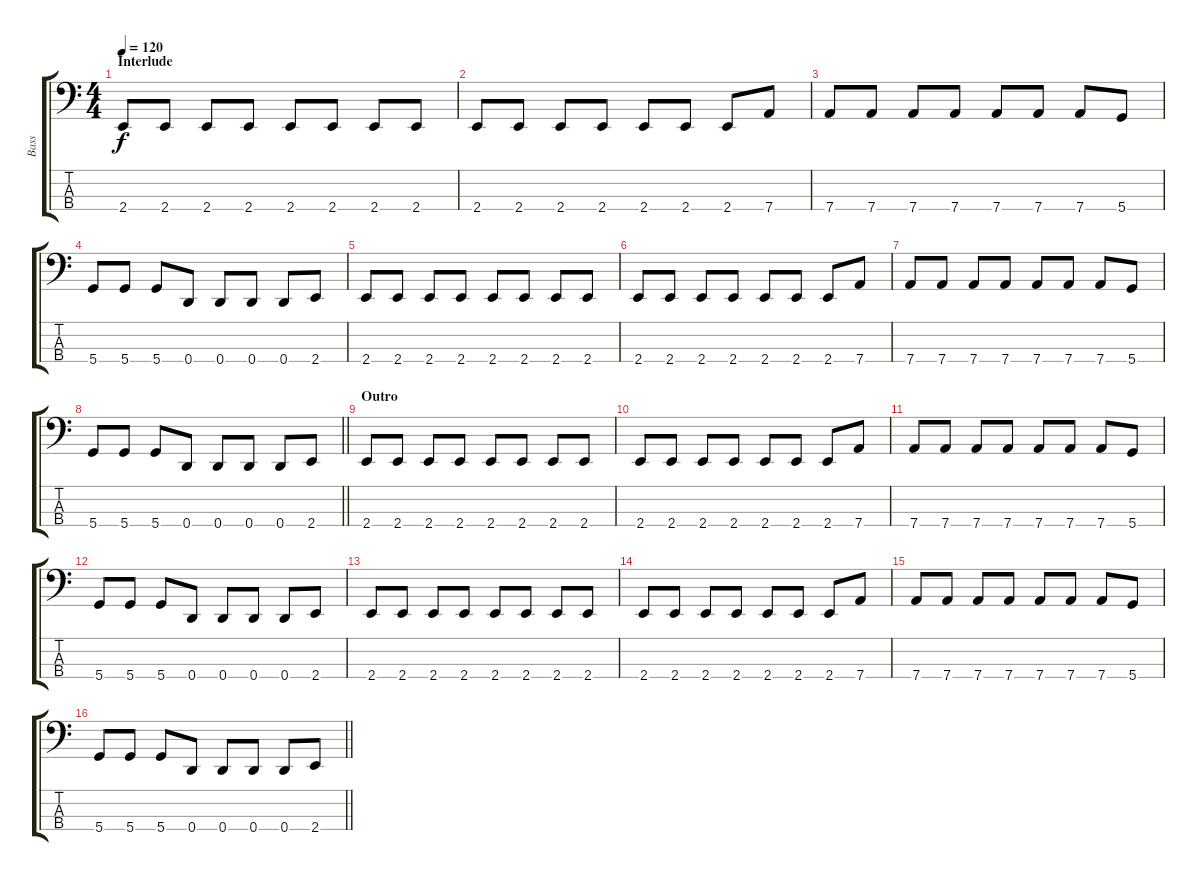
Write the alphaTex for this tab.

\track ("Bass" "Bass") {instrument slapbass1}
\staff {score tabs}
\tuning (G2 D2 A1 D1) {hide}
\ts (4 4)
\section ("" "Interlude")
\tempo 120
\clef f4
\ks c
2.4.8{dy f} 2.4.8 2.4.8 2.4.8 2.4.8 2.4.8 2.4.8 2.4.8 |
2.4.8 2.4.8 2.4.8 2.4.8 2.4.8 2.4.8 2.4.8 7.4.8 |
7.4.8 7.4.8 7.4.8 7.4.8 7.4.8 7.4.8 7.4.8 5.4.8 |
5.4.8 5.4.8 5.4.8 0.4.8 0.4.8 0.4.8 0.4.8 2.4.8 |
2.4.8 2.4.8 2.4.8 2.4.8 2.4.8 2.4.8 2.4.8 2.4.8 |
2.4.8 2.4.8 2.4.8 2.4.8 2.4.8 2.4.8 2.4.8 7.4.8 |
7.4.8 7.4.8 7.4.8 7.4.8 7.4.8 7.4.8 7.4.8 5.4.8 |
\barLineRight lightlight
5.4.8 5.4.8 5.4.8 0.4.8 0.4.8 0.4.8 0.4.8 2.4.8 |
\section ("" "Outro")
2.4.8 2.4.8 2.4.8 2.4.8 2.4.8 2.4.8 2.4.8 2.4.8 |
2.4.8 2.4.8 2.4.8 2.4.8 2.4.8 2.4.8 2.4.8 7.4.8 |
7.4.8 7.4.8 7.4.8 7.4.8 7.4.8 7.4.8 7.4.8 5.4.8 |
5.4.8 5.4.8 5.4.8 0.4.8 0.4.8 0.4.8 0.4.8 2.4.8 |
2.4.8 2.4.8 2.4.8 2.4.8 2.4.8 2.4.8 2.4.8 2.4.8 |
2.4.8 2.4.8 2.4.8 2.4.8 2.4.8 2.4.8 2.4.8 7.4.8 |
7.4.8 7.4.8 7.4.8 7.4.8 7.4.8 7.4.8 7.4.8 5.4.8 |
\barLineRight lightlight
5.4.8 5.4.8 5.4.8 0.4.8 0.4.8 0.4.8 0.4.8 2.4.8
